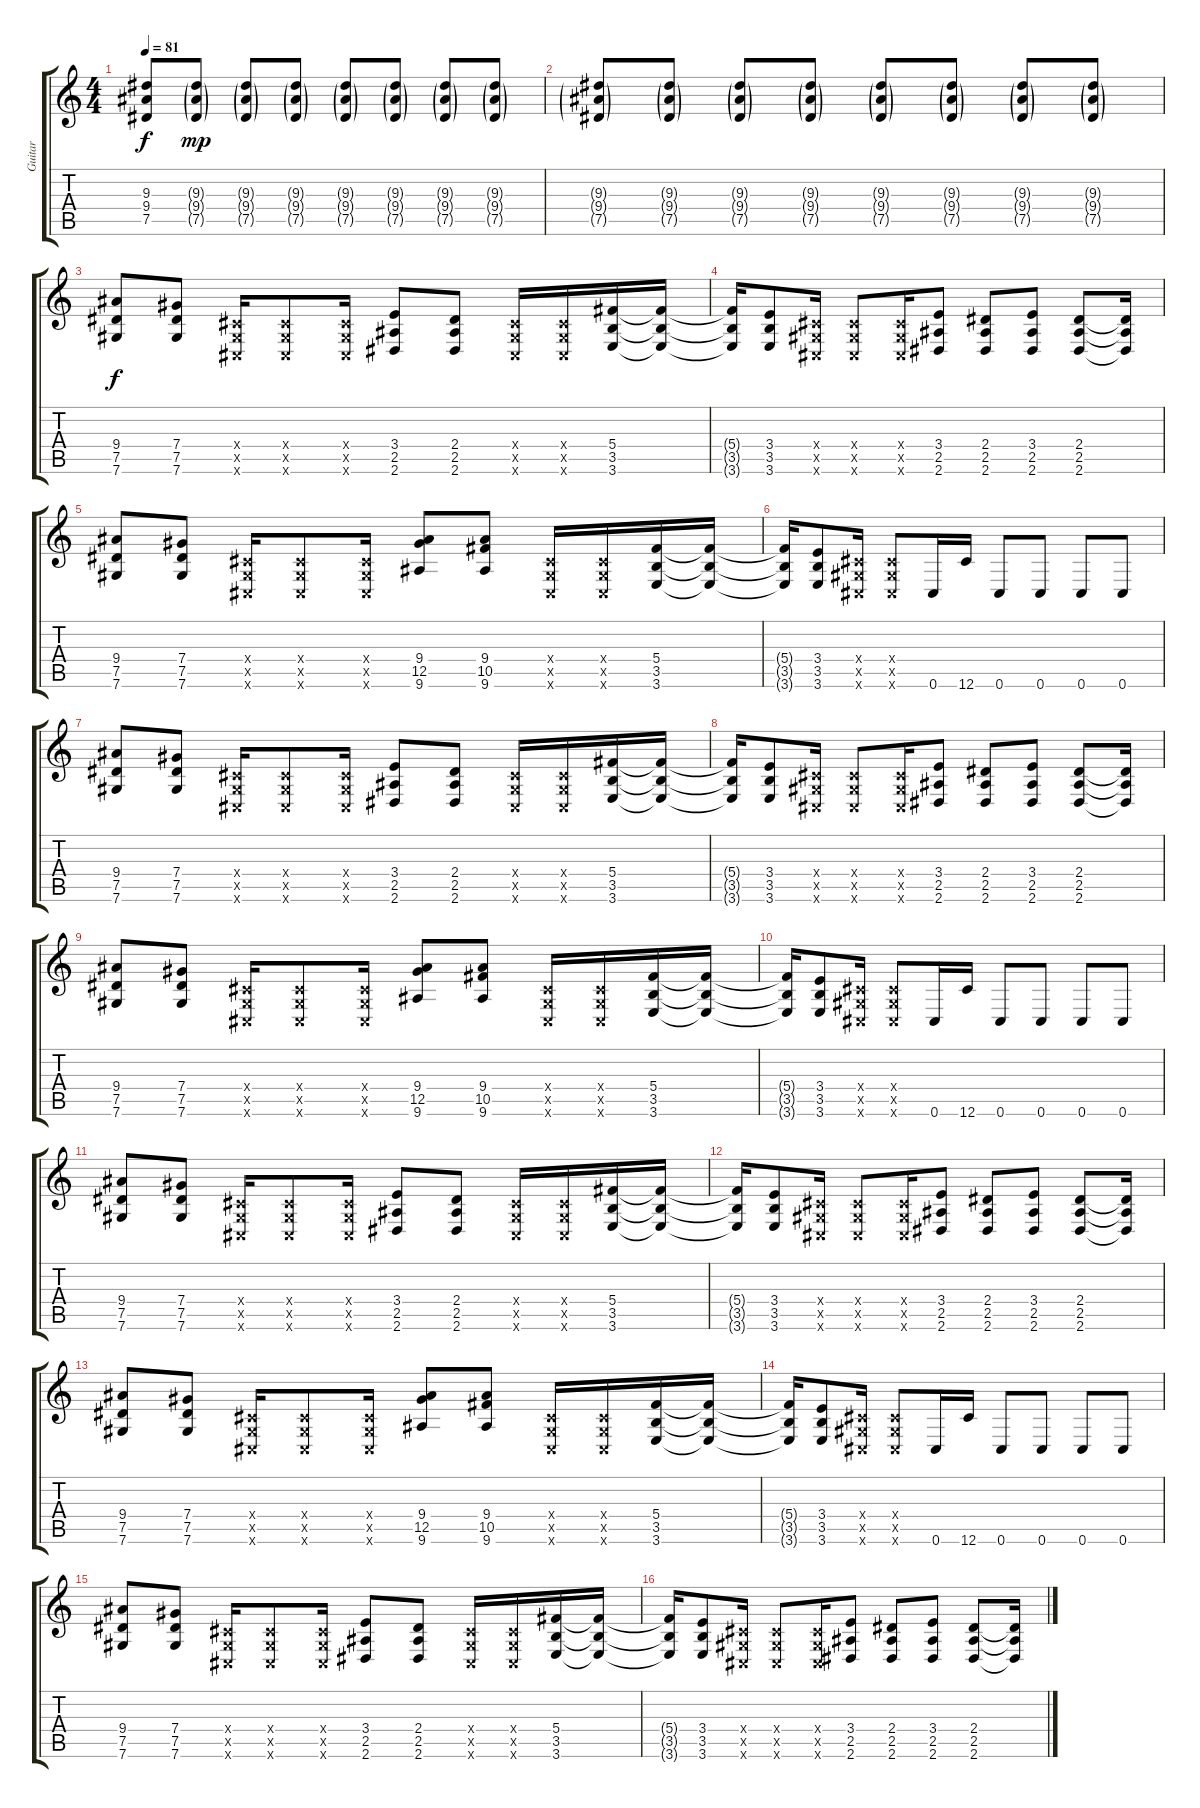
\track ("Guitar" "Guitar") {instrument distortionguitar}
\staff {score tabs}
\tuning (Eb4 Bb3 Gb3 Db3 Ab2 Db2) {hide}
\ts (4 4)
\tempo 81
\clef g2
\ks c
(9.3 9.4 7.5).8{dy f volume 13} (9.3{g} 9.4{g} 7.5{g}).8{dy mp volume 11 balance 16} (9.3{g} 9.4{g} 7.5{g}).8{balance 0} (9.3{g} 9.4{g} 7.5{g}).8{balance 16} (9.3{g} 9.4{g} 7.5{g}).8{balance 0} (9.3{g} 9.4{g} 7.5{g}).8{balance 16} (9.3{g} 9.4{g} 7.5{g}).8{balance 0} (9.3{g} 9.4{g} 7.5{g}).8{balance 16} |
(9.3{g} 9.4{g} 7.5{g}).8 (9.3{g} 9.4{g} 7.5{g}).8{volume 11 balance 16} (9.3{g} 9.4{g} 7.5{g}).8{balance 0} (9.3{g} 9.4{g} 7.5{g}).8{balance 16} (9.3{g} 9.4{g} 7.5{g}).8{balance 0} (9.3{g} 9.4{g} 7.5{g}).8{balance 16} (9.3{g} 9.4{g} 7.5{g}).8{balance 0} (9.3{g} 9.4{g} 7.5{g}).8{balance 16} |
(9.4 7.5 7.6).8{dy f volume 13 balance 8 instrument overdrivenguitar} (7.4 7.5 7.6).8 (0.4{x} 0.5{x} 0.6{x}).16 (0.4{x} 0.5{x} 0.6{x}).8 (0.4{x} 0.5{x} 0.6{x}).16 (3.4 2.5 2.6).8 (2.4 2.5 2.6).8 (0.4{x} 0.5{x} 0.6{x}).16 (0.4{x} 0.5{x} 0.6{x}).16 (5.4 3.5 3.6).16 (5.4{t} 3.5{t} 3.6{t}).16 |
(5.4{t} 3.5{t} 3.6{t}).16 (3.4 3.5 3.6).8 (0.4{x} 0.5{x} 0.6{x}).16 (0.4{x} 0.5{x} 0.6{x}).8 (0.4{x} 0.5{x} 0.6{x}).16 (3.4 2.5 2.6).8 (2.4 2.5 2.6).8 (3.4 2.5 2.6).8 (2.4 2.5 2.6).8 (2.4{t} 2.5{t} 2.6{t}).16 |
(9.4 7.5 7.6).8 (7.4 7.5 7.6).8 (0.4{x} 0.5{x} 0.6{x}).16 (0.4{x} 0.5{x} 0.6{x}).8 (0.4{x} 0.5{x} 0.6{x}).16 (9.4 12.5 9.6).8 (9.4 10.5 9.6).8 (0.4{x} 0.5{x} 0.6{x}).16 (0.4{x} 0.5{x} 0.6{x}).16 (5.4 3.5 3.6).16 (5.4{t} 3.5{t} 3.6{t}).16 |
(5.4{t} 3.5{t} 3.6{t}).16 (3.4 3.5 3.6).8 (0.4{x} 0.5{x} 0.6{x}).16 (0.4{x} 0.5{x} 0.6{x}).8 0.6.16 12.6.16 0.6.8 0.6.8 0.6.8 0.6.8 |
(9.4 7.5 7.6).8 (7.4 7.5 7.6).8 (0.4{x} 0.5{x} 0.6{x}).16 (0.4{x} 0.5{x} 0.6{x}).8 (0.4{x} 0.5{x} 0.6{x}).16 (3.4 2.5 2.6).8 (2.4 2.5 2.6).8 (0.4{x} 0.5{x} 0.6{x}).16 (0.4{x} 0.5{x} 0.6{x}).16 (5.4 3.5 3.6).16 (5.4{t} 3.5{t} 3.6{t}).16 |
(5.4{t} 3.5{t} 3.6{t}).16 (3.4 3.5 3.6).8 (0.4{x} 0.5{x} 0.6{x}).16 (0.4{x} 0.5{x} 0.6{x}).8 (0.4{x} 0.5{x} 0.6{x}).16 (3.4 2.5 2.6).8 (2.4 2.5 2.6).8 (3.4 2.5 2.6).8 (2.4 2.5 2.6).8 (2.4{t} 2.5{t} 2.6{t}).16 |
(9.4 7.5 7.6).8 (7.4 7.5 7.6).8 (0.4{x} 0.5{x} 0.6{x}).16 (0.4{x} 0.5{x} 0.6{x}).8 (0.4{x} 0.5{x} 0.6{x}).16 (9.4 12.5 9.6).8 (9.4 10.5 9.6).8 (0.4{x} 0.5{x} 0.6{x}).16 (0.4{x} 0.5{x} 0.6{x}).16 (5.4 3.5 3.6).16 (5.4{t} 3.5{t} 3.6{t}).16 |
(5.4{t} 3.5{t} 3.6{t}).16 (3.4 3.5 3.6).8 (0.4{x} 0.5{x} 0.6{x}).16 (0.4{x} 0.5{x} 0.6{x}).8 0.6.16 12.6.16 0.6.8 0.6.8 0.6.8 0.6.8 |
(9.4 7.5 7.6).8 (7.4 7.5 7.6).8 (0.4{x} 0.5{x} 0.6{x}).16 (0.4{x} 0.5{x} 0.6{x}).8 (0.4{x} 0.5{x} 0.6{x}).16 (3.4 2.5 2.6).8 (2.4 2.5 2.6).8 (0.4{x} 0.5{x} 0.6{x}).16 (0.4{x} 0.5{x} 0.6{x}).16 (5.4 3.5 3.6).16 (5.4{t} 3.5{t} 3.6{t}).16 |
(5.4{t} 3.5{t} 3.6{t}).16 (3.4 3.5 3.6).8 (0.4{x} 0.5{x} 0.6{x}).16 (0.4{x} 0.5{x} 0.6{x}).8 (0.4{x} 0.5{x} 0.6{x}).16 (3.4 2.5 2.6).8 (2.4 2.5 2.6).8 (3.4 2.5 2.6).8 (2.4 2.5 2.6).8 (2.4{t} 2.5{t} 2.6{t}).16 |
(9.4 7.5 7.6).8 (7.4 7.5 7.6).8 (0.4{x} 0.5{x} 0.6{x}).16 (0.4{x} 0.5{x} 0.6{x}).8 (0.4{x} 0.5{x} 0.6{x}).16 (9.4 12.5 9.6).8 (9.4 10.5 9.6).8 (0.4{x} 0.5{x} 0.6{x}).16 (0.4{x} 0.5{x} 0.6{x}).16 (5.4 3.5 3.6).16 (5.4{t} 3.5{t} 3.6{t}).16 |
(5.4{t} 3.5{t} 3.6{t}).16 (3.4 3.5 3.6).8 (0.4{x} 0.5{x} 0.6{x}).16 (0.4{x} 0.5{x} 0.6{x}).8 0.6.16 12.6.16 0.6.8 0.6.8 0.6.8 0.6.8 |
(9.4 7.5 7.6).8 (7.4 7.5 7.6).8 (0.4{x} 0.5{x} 0.6{x}).16 (0.4{x} 0.5{x} 0.6{x}).8 (0.4{x} 0.5{x} 0.6{x}).16 (3.4 2.5 2.6).8 (2.4 2.5 2.6).8 (0.4{x} 0.5{x} 0.6{x}).16 (0.4{x} 0.5{x} 0.6{x}).16 (5.4 3.5 3.6).16 (5.4{t} 3.5{t} 3.6{t}).16 |
(5.4{t} 3.5{t} 3.6{t}).16 (3.4 3.5 3.6).8 (0.4{x} 0.5{x} 0.6{x}).16 (0.4{x} 0.5{x} 0.6{x}).8 (0.4{x} 0.5{x} 0.6{x}).16 (3.4 2.5 2.6).8 (2.4 2.5 2.6).8 (3.4 2.5 2.6).8 (2.4 2.5 2.6).8 (2.4{t} 2.5{t} 2.6{t}).16
